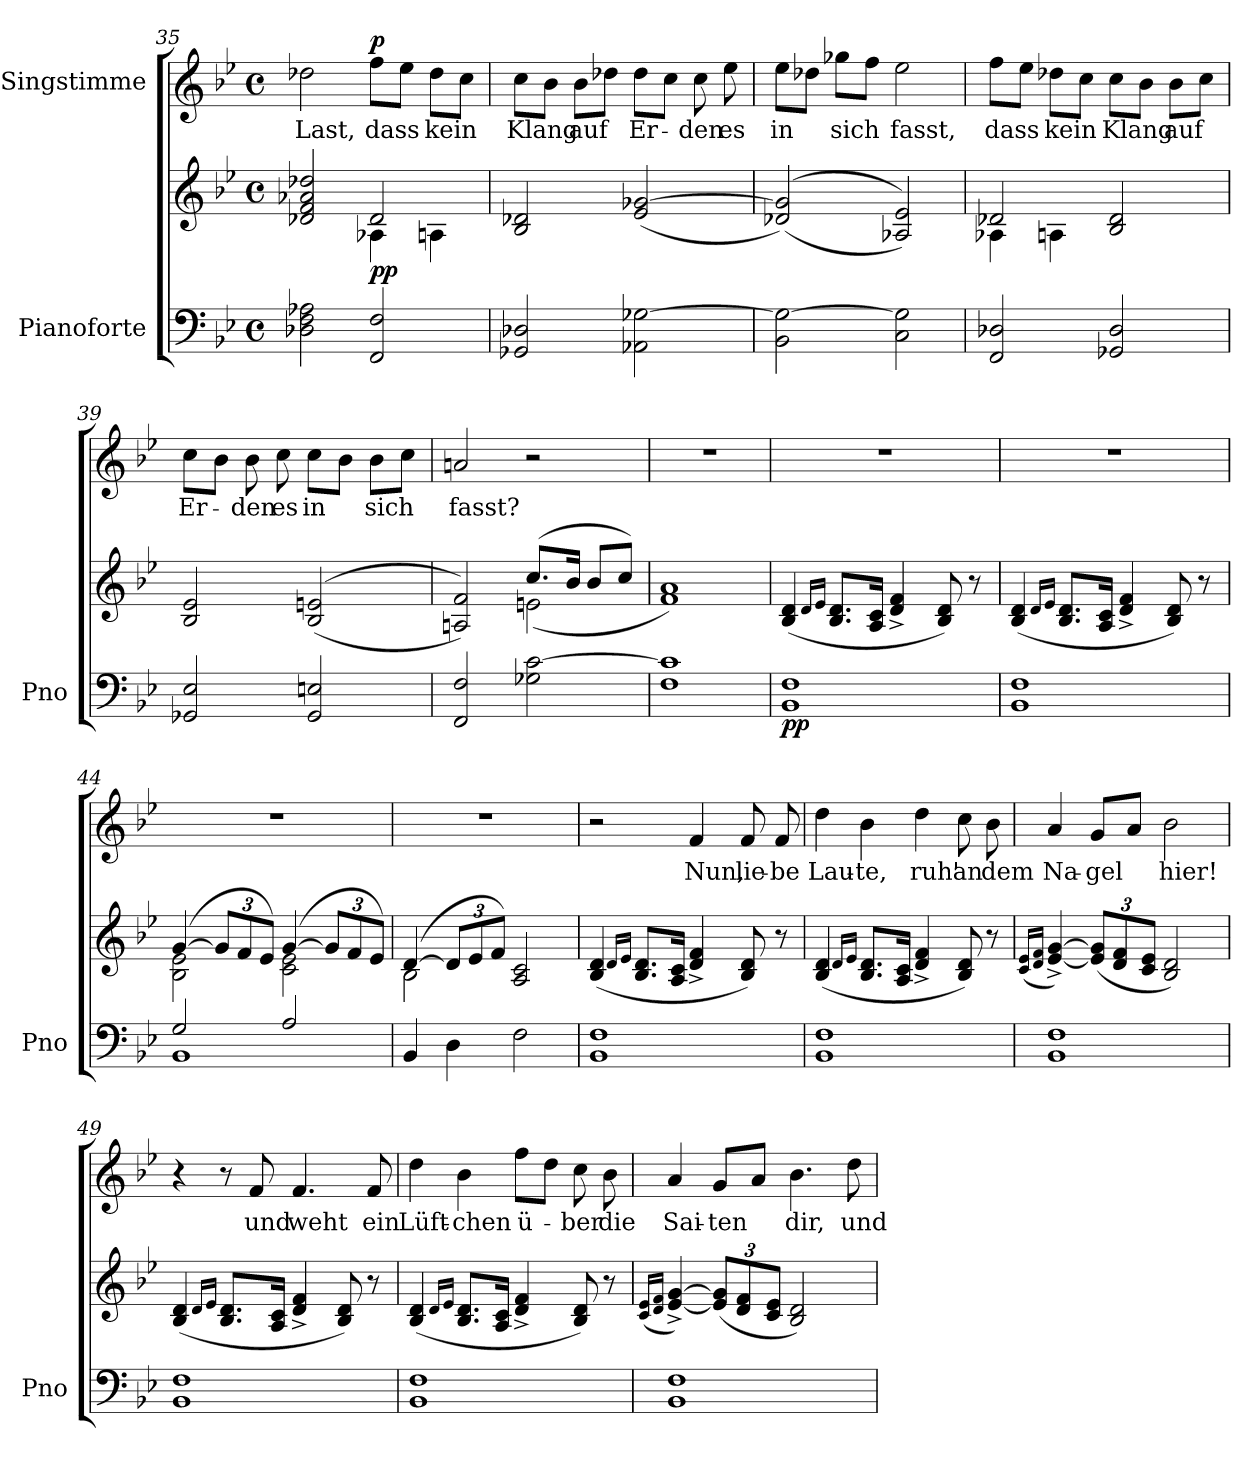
**kern	**kern	**dynam	**kern	**text	**dynam
*part2	*part2	*part2	*part1	*part1	*part1
*staff3	*staff2	*staff2/3	*staff1	*staff1	*staff1
*I"Pianoforte	*	*	*I"Singstimme	*	*
*I'Pno	*	*	*	*	*
*clefF4	*clefG2	*	*clefG2	*	*
*k[b-e-]	*k[b-e-]	*	*k[b-e-]	*	*
*M4/4	*M4/4	*	*M4/4	*	*
*met(c)	*met(c)	*	*met(c)	*	*
=35	=35	=35	=35	=35	=35
*	*^	*	*	*	*
!	!	!	!	!	!LO:LY:b	!
2D-X\ 2F\ 2A-X\	2d-X/ 2f/ 2a-X/ 2dd-X/	2ryy	.	2dd-X\	Last,	.
!	!	!	!LO:DY:a=2	!	!LO:LY:b	!LO:DY:b
2FF/ 2F/	2d-/	4A-X\	pp	8ff\L	dass	p
.	.	.	.	8ee-\J	.	.
!	!	!	!	!	!LO:LY:b	!
.	.	4An\	.	8dd-\L	kein	.
.	.	.	.	8cc\J	.	.
*	*v	*v	*	*	*	*
=36	=36	=36	=36	=36	=36
!	!	!	!	!LO:LY:b	!
2GG-X/ 2D-X/	2B-/ 2d-X/	.	8cc\L	Klang	.
.	.	.	8b-\J	.	.
!	!	!	!	!LO:LY:b	!
.	.	.	8b-\L	auf	.
.	.	.	8dd-X\J	.	.
!	!	!	!	!LO:LY:b	!
2AA-X\ [2G-X\	(<2e-/ [2g-X/	.	8dd-\L	Er-	.
.	.	.	8cc\J	.	.
!	!	!	!	!LO:LY:b	!
.	.	.	8cc\	-den	.
!	!	!	!	!LO:LY:b	!
.	.	.	8ee-\	es	.
=37	=37	=37	=37	=37	=37
!	!	!	!	!LO:LY:b	!
2BB-\ 2G-\_	(>(<2d-X/ 2g-/])	.	8ee-\L	in	.
.	.	.	8dd-X\J	.	.
!	!	!	!	!LO:LY:b	!
.	.	.	8gg-X\L	sich	.
.	.	.	8ff\J	.	.
!	!	!	!	!LO:LY:b	!
2C\ 2G-\]	2A-X/ 2e-/))	.	2ee-\	fasst,	.
=38	=38	=38	=38	=38	=38
*	*^	*	*	*	*
!	!	!	!	!	!LO:LY:b	!
2FF/ 2D-X/	2d-X/	4A-X\	.	8ff\L	dass	.
.	.	.	.	8ee-\J	.	.
!	!	!	!	!	!LO:LY:b	!
.	.	4An\	.	8dd-X\L	kein	.
.	.	.	.	8cc\J	.	.
!	!	!	!	!	!LO:LY:b	!
2GG-X/ 2D-/	2B-/ 2d-/	2ryy	.	8cc\L	Klang	.
.	.	.	.	8b-\J	.	.
!	!	!	!	!	!LO:LY:b	!
.	.	.	.	8b-\L	auf	.
.	.	.	.	8cc\J	.	.
*	*v	*v	*	*	*	*
!!LO:LB:g=z
=39	=39	=39	=39	=39	=39
!	!	!	!	!LO:LY:b	!
2GG-X/ 2E-/	2B-/ 2e-/	.	8cc\L	Er-	.
.	.	.	8b-\J	.	.
!	!	!	!	!LO:LY:b	!
.	.	.	8b-\	-den	.
!	!	!	!	!LO:LY:b	!
.	.	.	8cc\	es	.
!	!	!	!	!LO:LY:b	!
2GG-/ 2En/	(>(<2B-/ 2en/	.	8cc\L	in	.
.	.	.	8b-\J	.	.
!	!	!	!	!LO:LY:b	!
.	.	.	8b-\L	sich	.
.	.	.	8cc\J	.	.
=40	=40	=40	=40	=40	=40
*	*^	*	*	*	*
!	!	!	!	!	!LO:LY:b	!
2FF/ 2F/	2An/ 2f/))	2ryy	.	2an/	fasst?	.
2G-X\ [2c\	(>8.cc/L	(<2en\	.	2r	.	.
.	16b-/Jk	.	.	.	.	.
.	8b-/L	.	.	.	.	.
.	8cc/J)	.	.	.	.	.
=41	=41	=41	=41	=41	=41	=41
1F 1c]	1a	1f)	.	1r	.	.
=42	=42	=42	=42	=42	=42	=42
!	!	!	!LO:DY:b=2	!	!	!
*	*v	*v	*	*	*	*
1BB- 1F	(<4B-/ 4d/	pp	1r	.	.
.	16qd/LL	.	.	.	.
.	16qe-/JJ	.	.	.	.
.	8.B-/ 8.d/L	.	.	.	.
.	16A/ 16c/Jk	.	.	.	.
.	4d/^ 4f/^	.	.	.	.
.	8B-/ 8d/)	.	.	.	.
.	8r	.	.	.	.
=43	=43	=43	=43	=43	=43
1BB- 1F	(<4B-/ 4d/	.	1r	.	.
.	16qd/LL	.	.	.	.
.	16qe-/JJ	.	.	.	.
.	8.B-/ 8.d/L	.	.	.	.
.	16A/ 16c/Jk	.	.	.	.
.	4d/^ 4f/^	.	.	.	.
.	8B-/ 8d/)	.	.	.	.
.	8r	.	.	.	.
=44	=44	=44	=44	=44	=44
*^	*^	*	*	*	*
2G/	1BB-	(>[4g/	2B-\ 2e-\	.	1r	.	.
*	*	*Xbrackettup	*	*	*	*	*
.	.	12g/L]	.	.	.	.	.
.	.	12f/	.	.	.	.	.
.	.	12e-/J)	.	.	.	.	.
2A/	.	(>[4g/	2c\ 2e-\	.	.	.	.
.	.	12g/L]	.	.	.	.	.
.	.	12f/	.	.	.	.	.
.	.	12e-/J)	.	.	.	.	.
*v	*v	*	*	*	*	*	*
!!LO:LB:g=z
=45	=45	=45	=45	=45	=45	=45
4BB-/	(>[4d/	2B-\	.	1r	.	.
4D\	12d/L]	.	.	.	.	.
.	12e-/	.	.	.	.	.
.	12f/J)	.	.	.	.	.
2F\	2A/ 2c/	2ryy	.	.	.	.
*	*v	*v	*	*	*	*
=46	=46	=46	=46	=46	=46
1BB- 1F	(<4B-/ 4d/	.	2r	.	.
.	16qd/LL	.	.	.	.
.	16qe-/JJ	.	.	.	.
.	8.B-/ 8.d/L	.	.	.	.
.	16A/ 16c/Jk	.	.	.	.
!	!	!	!	!LO:LY:b	!
.	4d/^ 4f/^	.	4f/	Nun,	.
!	!	!	!	!LO:LY:b	!
.	8B-/ 8d/)	.	8f/	lie-	.
!	!	!	!	!LO:LY:b	!
.	8r	.	8f/	-be	.
=47	=47	=47	=47	=47	=47
!	!	!	!	!LO:LY:b	!
1BB- 1F	(<4B-/ 4d/	.	4dd\	Lau-	.
.	16qd/LL	.	.	.	.
.	16qe-/JJ	.	.	.	.
!	!	!	!	!LO:LY:b	!
.	8.B-/ 8.d/L	.	4b-\	-te,	.
.	16A/ 16c/Jk	.	.	.	.
!	!	!	!	!LO:LY:b	!
.	4d/^ 4f/^	.	4dd\	ruh'	.
!	!	!	!	!LO:LY:b	!
.	8B-/ 8d/)	.	8cc\	an	.
!	!	!	!	!LO:LY:b	!
.	8r	.	8b-\	dem	.
=48	=48	=48	=48	=48	=48
.	(<16qc/ 16qe-/LL	.	.	.	.
.	16qd/ 16qf/JJ	.	.	.	.
!	!	!	!	!LO:LY:b	!
1BB- 1F	[4e-/^ [4g/^)	.	4a/	Na-	.
!	!	!	!	!LO:LY:b	!
.	(<12e-/] 12g/]L	.	8g/L	-gel	.
.	12d/ 12f/	.	.	.	.
.	.	.	8a/J	.	.
.	12c/ 12e-/J	.	.	.	.
!	!	!	!	!LO:LY:b	!
.	2B-/ 2d/)	.	2b-\	hier!	.
=49	=49	=49	=49	=49	=49
1BB- 1F	(<4B-/ 4d/	.	4r	.	.
.	16qd/LL	.	.	.	.
.	16qe-/JJ	.	.	.	.
.	8.B-/ 8.d/L	.	8r	.	.
!	!	!	!	!LO:LY:b	!
.	.	.	8f/	und	.
.	16A/ 16c/Jk	.	.	.	.
!	!	!	!	!LO:LY:b	!
.	4d/^ 4f/^	.	4.f/	weht	.
.	8B-/ 8d/)	.	.	.	.
!	!	!	!	!LO:LY:b	!
.	8r	.	8f/	ein	.
!!LO:LB:g=z
=50	=50	=50	=50	=50	=50
!	!	!	!	!LO:LY:b	!
1BB- 1F	(<4B-/ 4d/	.	4dd\	Lüft-	.
.	16qd/LL	.	.	.	.
.	16qe-/JJ	.	.	.	.
!	!	!	!	!LO:LY:b	!
.	8.B-/ 8.d/L	.	4b-\	-chen	.
.	16A/ 16c/Jk	.	.	.	.
!	!	!	!	!LO:LY:b	!
.	4d/^ 4f/^	.	8ff\L	ü-	.
.	.	.	8dd\J	.	.
!	!	!	!	!LO:LY:b	!
.	8B-/ 8d/)	.	8cc\	-ber	.
!	!	!	!	!LO:LY:b	!
.	8r	.	8b-\	die	.
=51	=51	=51	=51	=51	=51
.	(<16qc/ 16qe-/LL	.	.	.	.
.	16qd/ 16qf/JJ	.	.	.	.
!	!	!	!	!LO:LY:b	!
1BB- 1F	[4e-/^ [4g/^)	.	4a/	Sai-	.
!	!	!	!	!LO:LY:b	!
.	(<12e-/] 12g/]L	.	8g/L	-ten	.
.	12d/ 12f/	.	.	.	.
.	.	.	8a/J	.	.
.	12c/ 12e-/J	.	.	.	.
!	!	!	!	!LO:LY:b	!
.	2B-/ 2d/)	.	4.b-\	dir,	.
!	!	!	!	!LO:LY:b	!
.	.	.	8dd\	und	.
=	=	=	=	=	=
*-	*-	*-	*-	*-	*-
